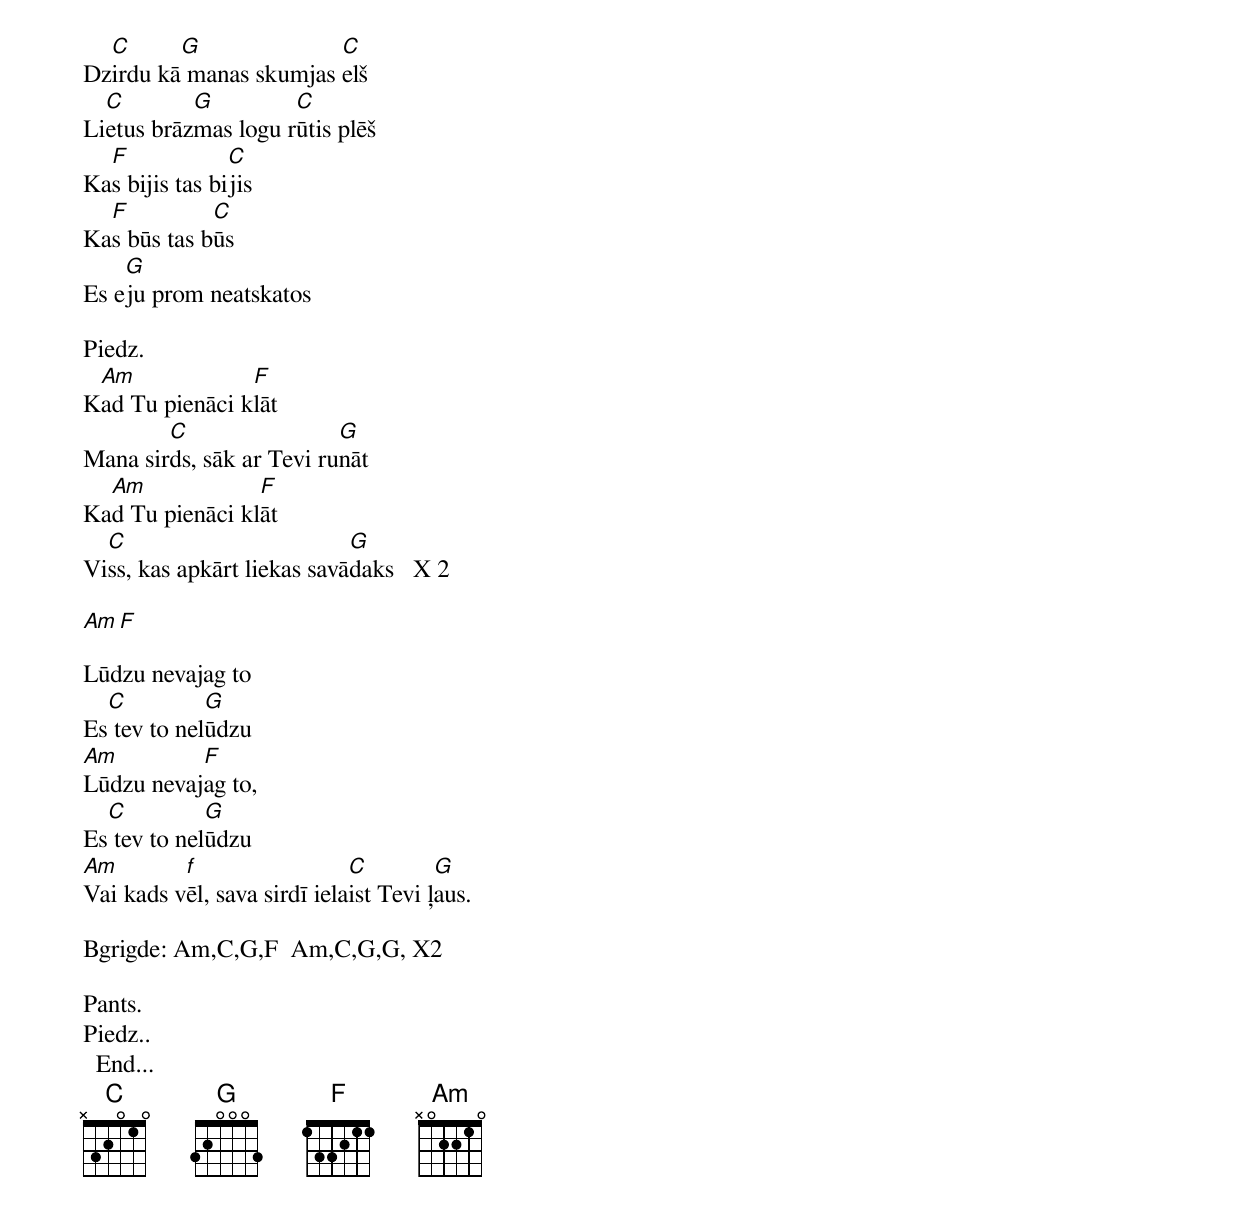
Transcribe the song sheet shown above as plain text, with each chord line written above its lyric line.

  C      G              C
Dzirdu kā manas skumjas elš
  C        G         C
Lietus brāzmas logu rūtis plēš
  F             C
Kas bijis tas bijis
  F          C
Kas būs tas būs
    G
Es eju prom neatskatos

Piedz.
 Am             F
Kad Tu pienāci klāt
        C                 G
Mana sirds, sāk ar Tevi runāt
  Am             F
Kad Tu pienāci klāt
  C                         G
Viss, kas apkārt liekas savādaks   X 2

Am           F

Lūdzu nevajag to
  C          G
Es tev to nelūdzu
Am         F
Lūdzu nevajag to,
  C          G
Es tev to nelūdzu
Am        f                  C         G
Vai kads vēl, sava sirdī ielaist Tevi ļaus.

Bgrigde: Am,C,G,F  Am,C,G,G, X2

Pants.
Piedz..
  End...
